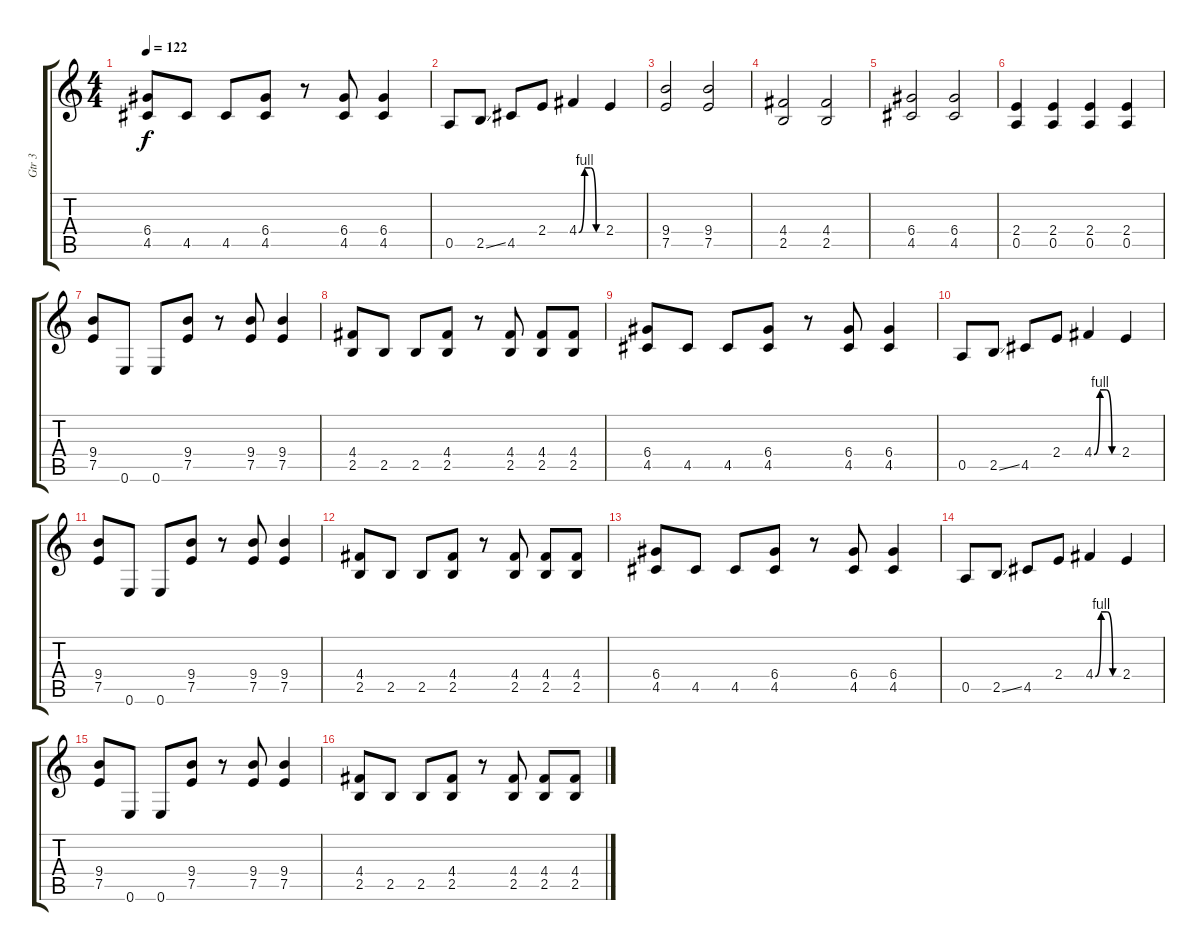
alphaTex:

\track ("Gtr 3" "Gtr 3") {instrument distortionguitar}
\staff {score tabs}
\tuning (E4 B3 G3 D3 A2 E2) {hide}
\ts (4 4)
\tempo 122
\clef g2
\ks c
(6.4 4.5).8{dy f} 4.5.8 4.5.8 (6.4 4.5).8 r.8 (6.4 4.5).8 (6.4 4.5).4 |
0.5.8 2.5{ss}.8 4.5.8 2.4.8 4.4{be (custom 0 0 15 4 30 4 45 0 60 0)}.4 2.4.4 |
(9.4 7.5).2 (9.4 7.5).2 |
(4.4 2.5).2 (4.4 2.5).2 |
(6.4 4.5).2 (6.4 4.5).2 |
(2.4 0.5).4 (2.4 0.5).4 (2.4 0.5).4 (2.4 0.5).4 |
(9.4 7.5).8 0.6.8 0.6.8 (9.4 7.5).8 r.8 (9.4 7.5).8 (9.4 7.5).4 |
(4.4 2.5).8 2.5.8 2.5.8 (4.4 2.5).8 r.8 (4.4 2.5).8 (4.4 2.5).8 (4.4 2.5).8 |
(6.4 4.5).8 4.5.8 4.5.8 (6.4 4.5).8 r.8 (6.4 4.5).8 (6.4 4.5).4 |
0.5.8 2.5{ss}.8 4.5.8 2.4.8 4.4{be (custom 0 0 15 4 30 4 45 0 60 0)}.4 2.4.4 |
(9.4 7.5).8 0.6.8 0.6.8 (9.4 7.5).8 r.8 (9.4 7.5).8 (9.4 7.5).4 |
(4.4 2.5).8 2.5.8 2.5.8 (4.4 2.5).8 r.8 (4.4 2.5).8 (4.4 2.5).8 (4.4 2.5).8 |
(6.4 4.5).8 4.5.8 4.5.8 (6.4 4.5).8 r.8 (6.4 4.5).8 (6.4 4.5).4 |
0.5.8{volume 5} 2.5{ss}.8 4.5.8 2.4.8 4.4{be (custom 0 0 15 4 30 4 45 0 60 0)}.4 2.4.4 |
(9.4 7.5).8 0.6.8 0.6.8 (9.4 7.5).8 r.8 (9.4 7.5).8 (9.4 7.5).4 |
(4.4 2.5).8 2.5.8 2.5.8 (4.4 2.5).8{volume 0} r.8 (4.4 2.5).8 (4.4 2.5).8 (4.4 2.5).8
